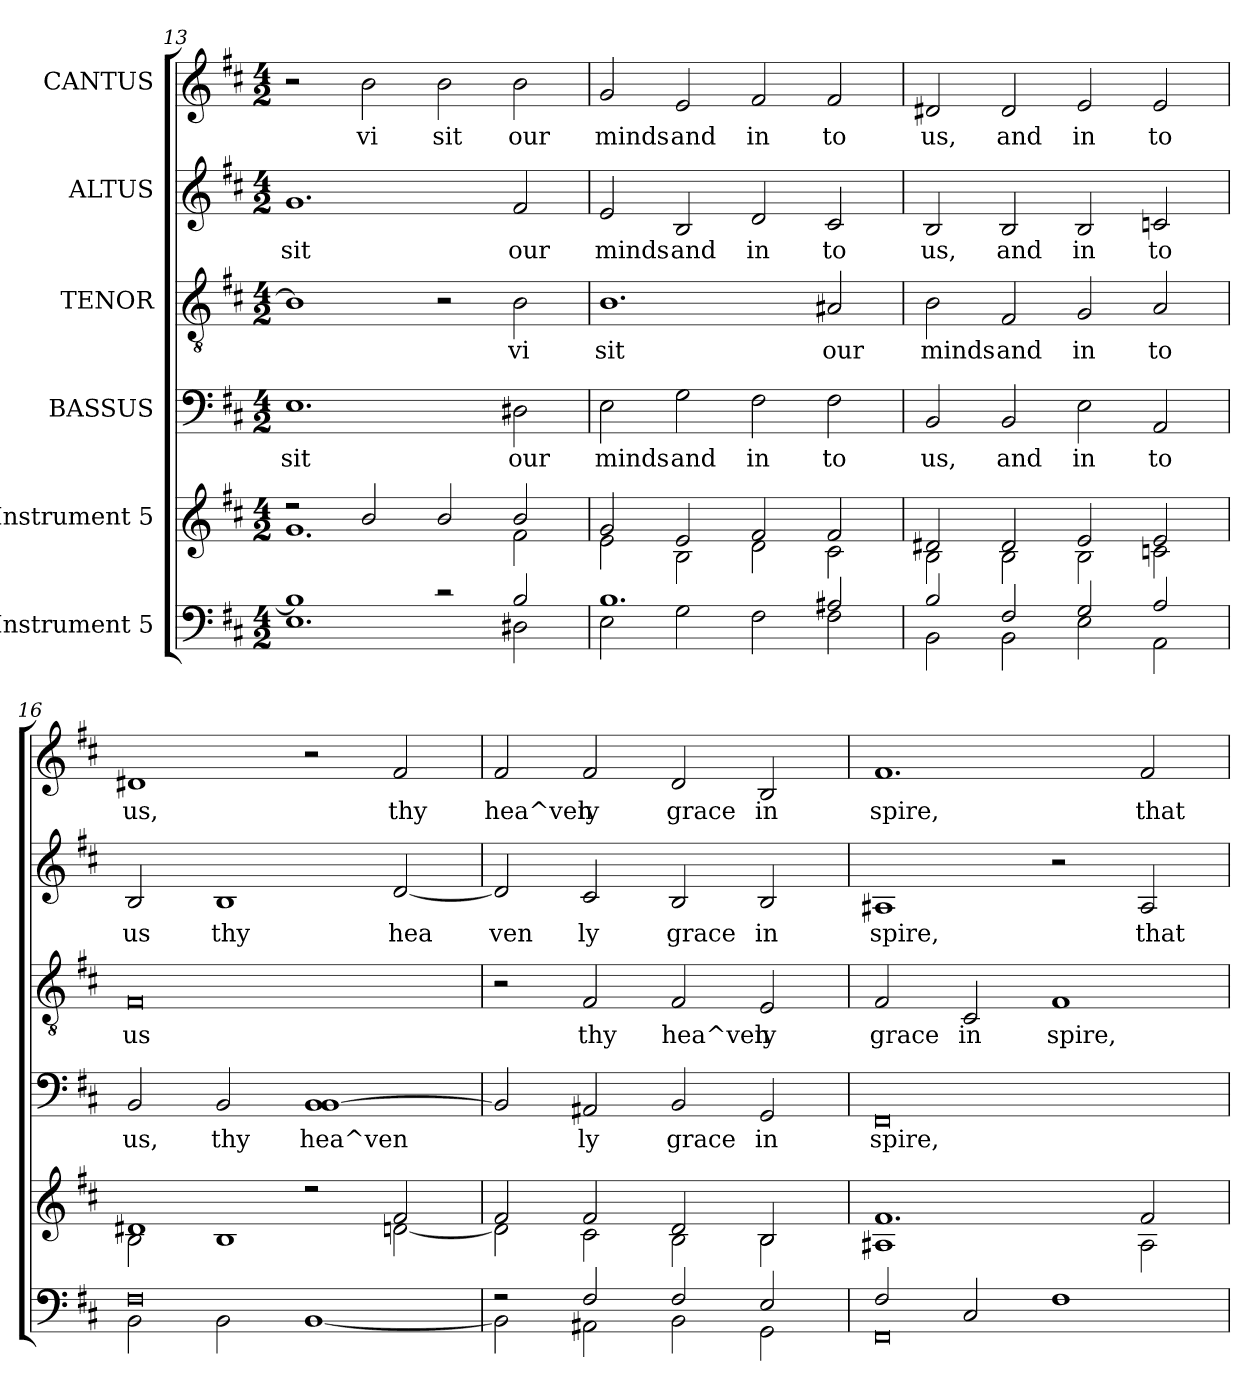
**kern	**kern	**kern	**text	**kern	**text	**kern	**text	**kern	**text
*part6	*part5	*part4	*part4	*part3	*part3	*part2	*part2	*part1	*part1
*staff6	*staff5	*staff4	*staff4	*staff3	*staff3	*staff2	*staff2	*staff1	*staff1
*I"Instrument 5	*I"Instrument 5	*I"BASSUS	*	*I"TENOR	*	*I"ALTUS	*	*I"CANTUS	*
*clefF4	*clefG2	*clefF4	*	*clefGv2	*	*clefG2	*	*clefG2	*
*ITrd1c2	*ITrd1c2	*	*	*	*	*	*	*	*
*k[]	*k[]	*k[f#c#]	*	*k[f#c#]	*	*k[f#c#]	*	*k[f#c#]	*
*C:	*C:	*D:	*	*D:	*	*D:	*	*D:	*
*M4/2	*M4/2	*M4/2	*	*M4/2	*	*M4/2	*	*M4/2	*
=13	=13	=13	=13	=13	=13	=13	=13	=13	=13
*^	*^	*	*	*	*	*	*	*	*
!	!	!	!	!	!LO:LY:b:cj	!	!LO:LY:b:cj	!	!LO:LY:b:cj	!	!
1A]	1.D	2r	1.f	1.E	sit	1B]	.	1.g	sit	2r	.
!	!	!	!	!	!	!	!	!	!	!	!LO:LY:b:cj
.	.	2a/	.	.	.	.	.	.	.	2b\	vi
!	!	!	!	!	!	!	!	!	!	!	!LO:LY:b:cj
2r	.	2a/	.	.	.	2r	.	.	.	2b\	sit
!	!	!	!	!	!LO:LY:b:cj	!	!LO:LY:b:cj	!	!LO:LY:b:cj	!	!LO:LY:b:cj
2A/	2C#X\	2a/	2e\	2D#X\	our	2B\	vi	2f#/	our	2b\	our
=14	=14	=14	=14	=14	=14	=14	=14	=14	=14	=14	=14
!	!	!	!	!	!LO:LY:b:cj	!	!LO:LY:b:cj	!	!LO:LY:b:cj	!	!LO:LY:b:cj
1.A	2D\	2f/	2d\	2E\	minds	1.B	sit	2e/	minds	2g/	minds
!	!	!	!	!	!LO:LY:b:cj	!	!	!	!LO:LY:b:cj	!	!LO:LY:b:cj
.	2F\	2d/	2A\	2G\	and	.	.	2B/	and	2e/	and
!	!	!	!	!	!LO:LY:b:cj	!	!	!	!LO:LY:b:cj	!	!LO:LY:b:cj
.	2E\	2e/	2c\	2F#\	in	.	.	2d/	in	2f#/	in
!	!	!	!	!	!LO:LY:b:cj	!	!LO:LY:b:cj	!	!LO:LY:b:cj	!	!LO:LY:b:cj
2G#X/	2E\	2e/	2B\	2F#\	to	2A#X/	our	2c#/	to	2f#/	to
=15	=15	=15	=15	=15	=15	=15	=15	=15	=15	=15	=15
!	!	!	!	!	!LO:LY:b:cj	!	!LO:LY:b:cj	!	!LO:LY:b:cj	!	!LO:LY:b:cj
2A/	2AA\	2c#X/	2A\	2BB/	us,	2B\	minds	2B/	us,	2d#X/	us,
!	!	!	!	!	!LO:LY:b:cj	!	!LO:LY:b:cj	!	!LO:LY:b:cj	!	!LO:LY:b:cj
2E/	2AA\	2c#/	2A\	2BB/	and	2F#/	and	2B/	and	2d#/	and
!	!	!	!	!	!LO:LY:b:cj	!	!LO:LY:b:cj	!	!LO:LY:b:cj	!	!LO:LY:b:cj
2F/	2D\	2d/	2A\	2E\	in	2G/	in	2B/	in	2e/	in
!	!	!	!	!	!LO:LY:b:cj	!	!LO:LY:b:cj	!	!LO:LY:b:cj	!	!LO:LY:b:cj
2G/	2GG\	2d/	2B-X\	2AA/	to	2A/	to	2cn/	to	2e/	to
!!LO:PB:g=z
=16	=16	=16	=16	=16	=16	=16	=16	=16	=16	=16	=16
!	!	!	!	!	!LO:LY:b:cj	!	!LO:LY:b:cj	!	!LO:LY:b:cj	!	!LO:LY:b:cj
0E	2AA\	1c#X	2A\	2BB/	us,	0F#	us	2B/	us	1d#X	us,
!	!	!	!	!	!LO:LY:b:cj	!	!	!	!LO:LY:b:cj	!	!
.	2AA\	.	1A	2BB/	thy	.	.	1B	thy	.	.
!	!	!	!	!	!LO:LY:b:cj	!	!	!	!	!	!
.	[<1AA	2r	.	1BB [<1BB	hea^ven	.	.	.	.	2r	.
!	!	!	!	!	!	!	!	!	!LO:LY:b:cj	!	!LO:LY:b:cj
.	.	2e/	[<2cn\	.	.	.	.	[<2d/	hea	2f#/	thy
=17	=17	=17	=17	=17	=17	=17	=17	=17	=17	=17	=17
!	!	!	!	!	!LO:LY:b:cj	!	!	!	!LO:LY:b:cj	!	!LO:LY:b:cj
2r	2AA\]	2e/	2c\]	2BB/]	.	2r	.	2d/]	ven	2f#/	hea^ven
!	!	!	!	!	!LO:LY:b:cj	!	!LO:LY:b:cj	!	!LO:LY:b:cj	!	!LO:LY:b:cj
2E/	2GG#X\	2e/	2B\	2AA#X/	ly	2F#/	thy	2c#/	ly	2f#/	ly
!	!	!	!	!	!LO:LY:b:cj	!	!LO:LY:b:cj	!	!LO:LY:b:cj	!	!LO:LY:b:cj
2E/	2AA\	2c/	2A\	2BB/	grace	2F#/	hea^ven	2B/	grace	2d/	grace
!	!	!	!	!	!LO:LY:b:cj	!	!LO:LY:b:cj	!	!LO:LY:b:cj	!	!LO:LY:b:cj
2D/	2FF\	2A/	2A\	2GG/	in	2E/	ly	2B/	in	2B/	in
=18	=18	=18	=18	=18	=18	=18	=18	=18	=18	=18	=18
!	!	!	!	!	!LO:LY:b:cj	!	!LO:LY:b:cj	!	!LO:LY:b:cj	!	!LO:LY:b:cj
2E/	0EE	1G#X	1.e	0FF#	spire,	2F#/	grace	1A#X	spire,	1.f#	spire,
!	!	!	!	!	!	!	!LO:LY:b:cj	!	!	!	!
2BB/	.	.	.	.	.	2C#/	in	.	.	.	.
!	!	!	!	!	!	!	!LO:LY:b:cj	!	!	!	!
1E	.	2ryy	.	.	.	1F#	spire,	2r	.	.	.
!	!	!	!	!	!	!	!	!	!LO:LY:b:cj	!	!LO:LY:b:cj
.	.	2e/	2G#\	.	.	.	.	2A#/	that	2f#/	that
*v	*v	*	*	*	*	*	*	*	*	*	*
*	*v	*v	*	*	*	*	*	*	*	*
=	=	=	=	=	=	=	=	=	=
*-	*-	*-	*-	*-	*-	*-	*-	*-	*-
